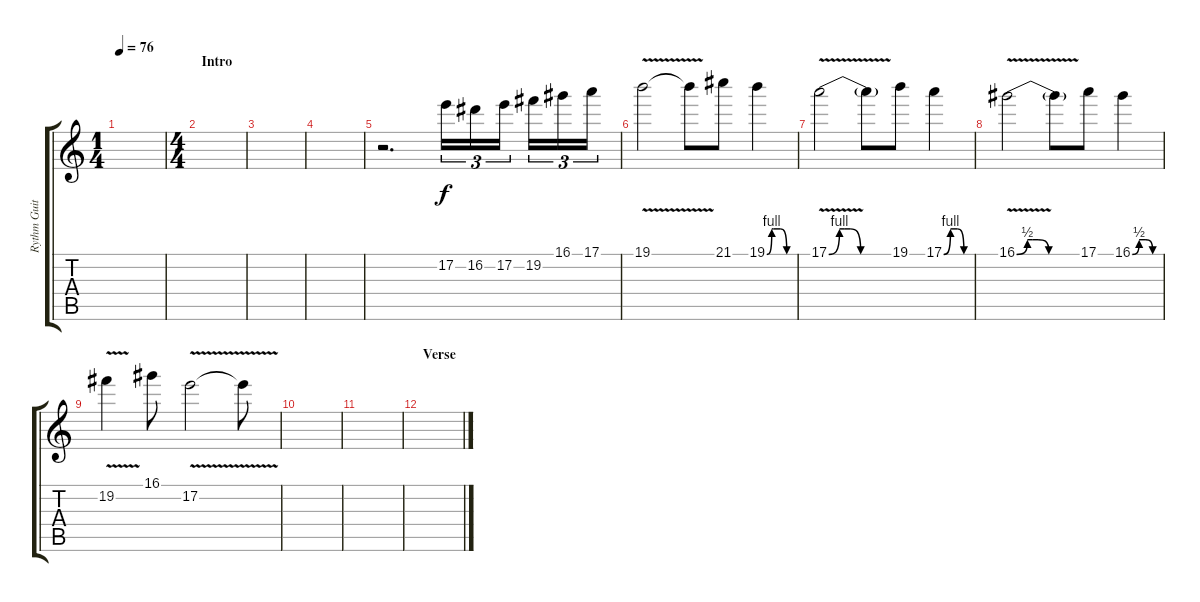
\track ("Rythm Guitar" "Rythm Guit") {instrument distortionguitar}
\staff {score tabs}
\tuning (E4 B3 G3 D3 A2 E2) {hide}
\ts (1 4)
\tempo 76
\clef g2
\ks c
|
\ts (4 4)
\section ("" "Intro")
|
|
|
r.2{d volume 11} 17.2.16{tu (3 2)} 16.2.16{tu (3 2)} 17.2.16{tu (3 2)} 19.2.16{tu (3 2)} 16.1.16{tu (3 2)} 17.1.16{tu (3 2)} |
19.1{v}.2 19.1{t}.8 21.1.8 19.1{be (custom 0 0 11 4 15 4 30 4 45 0 60 0)}.4 |
17.1{be (custom 0 0 10 4 15 4 20 4 30 0 45 0 60 0) v}.2 17.1{t}.8 19.1.8 17.1{be (custom 0 0 15 4 30 4 45 0 60 0)}.4 |
16.1{be (custom 0 0 10 2 15 2 20 2 30 0 45 0 60 0) v}.2 16.1{t}.8 17.1.8 16.1{be (custom 0 0 15 2 30 2 45 0 60 0)}.4 |
19.2{v}.4 16.1.8 17.2{v}.2 17.2{t}.8 |
|
|
\section ("" "Verse")
